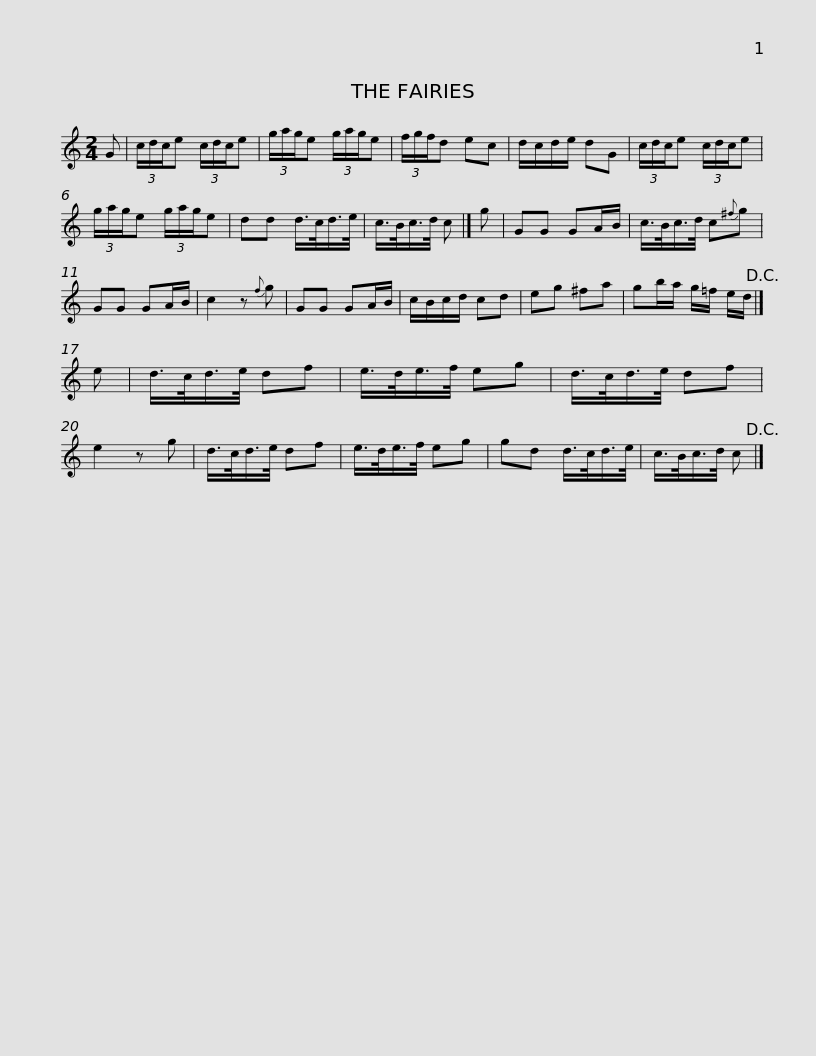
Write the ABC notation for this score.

X:1
L:1/8
M:2/4
I:linebreak $
K:C
V:1 treble
V:1
 G | (3c/d/c/e (3c/d/c/e | (3g/a/g/e (3g/a/g/e | (3f/g/f/d ec | d/c/d/e/ dG | %5
 (3c/d/c/e (3c/d/c/e | (3g/a/g/e (3g/a/g/e |$ dd d/>c/d/>e/ | c/>B/c/>d/ c |] g | %10
 GG GA/B/ | c/>B/c/>d/ c{^f}g | GG GA/B/ | c2 z{f} g | GG GA/B/ | %15
 c/B/c/d/ cd |$ eg ^fa | gb/a/ g/=f/ e/d/!D.C.! |] e | d/>c/d/>e/ df | %20
 e/>d/e/>f/ eg | d/>c/d/>e/ df | e2 z g | d/>c/d/>e/ df |$ e/>d/e/>f/ eg | %25
 gd d/>c/d/>e/ | c/>B/c/>d/ c!D.C.! |] %27
